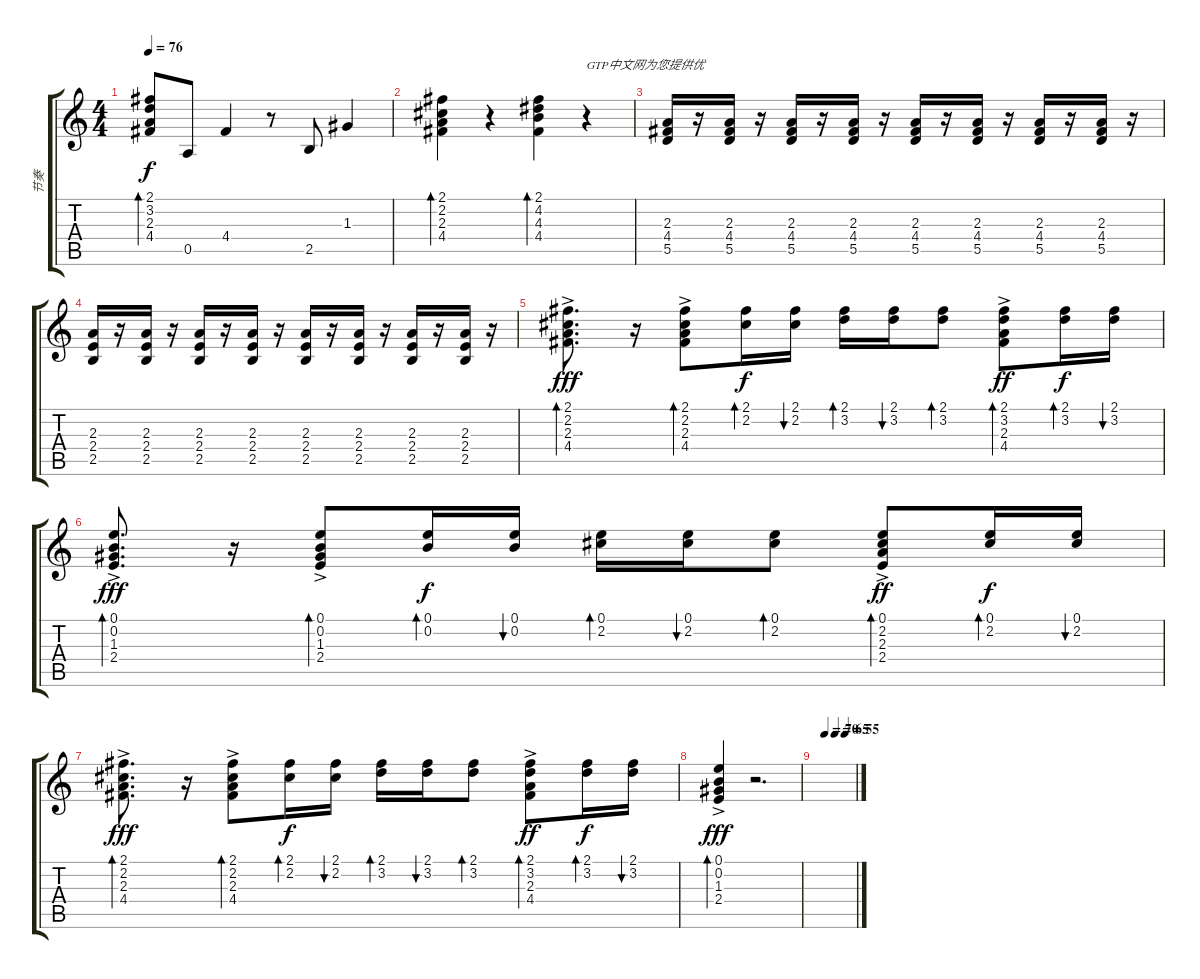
\track ("节奏" "节奏") {instrument acousticguitarsteel}
\staff {score tabs}
\tuning (E4 B3 G3 D3 A2 E2) {hide}
\ts (4 4)
\tempo 76
\clef g2
\ks c
(2.1 3.2 2.3 4.4).8{bd 120 dy f} 0.5.8 4.4.4 r.8 2.5.8 1.3.4 |
(2.1 2.2 2.3 4.4).4{bd 120} r.4 (2.1 4.2 4.3 4.4).4{bd 120} r.4{txt "GTP中文网为您提供优"} |
(2.3 4.4 5.5).16 r.16 (2.3 4.4 5.5).16 r.16 (2.3 4.4 5.5).16 r.16 (2.3 4.4 5.5).16 r.16 (2.3 4.4 5.5).16 r.16 (2.3 4.4 5.5).16 r.16 (2.3 4.4 5.5).16 r.16 (2.3 4.4 5.5).16 r.16 |
(2.3 2.4 2.5).16 r.16 (2.3 2.4 2.5).16 r.16 (2.3 2.4 2.5).16 r.16 (2.3 2.4 2.5).16 r.16 (2.3 2.4 2.5).16 r.16 (2.3 2.4 2.5).16 r.16 (2.3 2.4 2.5).16 r.16 (2.3 2.4 2.5).16 r.16 |
(2.1{ac} 2.2{ac} 2.3{ac} 4.4{ac}).8{d bd 30 dy fff volume 1} r.16 (2.1{ac} 2.2{ac} 2.3{ac} 4.4{ac}).8{bd 30} (2.1 2.2).16{bd 30 dy f} (2.1 2.2).16{bu 30} (2.1 3.2).16{bd 30} (2.1 3.2).16{bu 30} (2.1 3.2).8{bd 30} (2.1{ac} 3.2{ac} 2.3{ac} 4.4{ac}).8{bd 30 dy ff} (2.1 3.2).16{bd 30 dy f} (2.1 3.2).16{bu 30} |
(0.1{ac} 0.2{ac} 1.3{ac} 2.4{ac}).8{d bd 30 dy fff} r.16 (0.1{ac} 0.2{ac} 1.3{ac} 2.4{ac}).8{bd 30} (0.1 0.2).16{bd 30 dy f} (0.1 0.2).16{bu 30} (0.1 2.2).16{bd 30} (0.1 2.2).16{bu 30} (0.1 2.2).8{bd 30} (0.1{ac} 2.2{ac} 2.3{ac} 2.4{ac}).8{bd 30 dy ff} (0.1 2.2).16{bd 30 dy f} (0.1 2.2).16{bu 30} |
(2.1{ac} 2.2{ac} 2.3{ac} 4.4{ac}).8{d bd 30 dy fff} r.16 (2.1{ac} 2.2{ac} 2.3{ac} 4.4{ac}).8{bd 30} (2.1 2.2).16{bd 30 dy f} (2.1 2.2).16{bu 30} (2.1 3.2).16{bd 30} (2.1 3.2).16{bu 30} (2.1 3.2).8{bd 30} (2.1{ac} 3.2{ac} 2.3{ac} 4.4{ac}).8{bd 30 dy ff} (2.1 3.2).16{bd 30 dy f} (2.1 3.2).16{bu 30} |
(0.1{ac} 0.2{ac} 1.3{ac} 2.4{ac}).4{bd 30 dy fff} r.2{d} |
\tempo (70 0.25)
\tempo (65 0.5)
\tempo (55 0.75)
